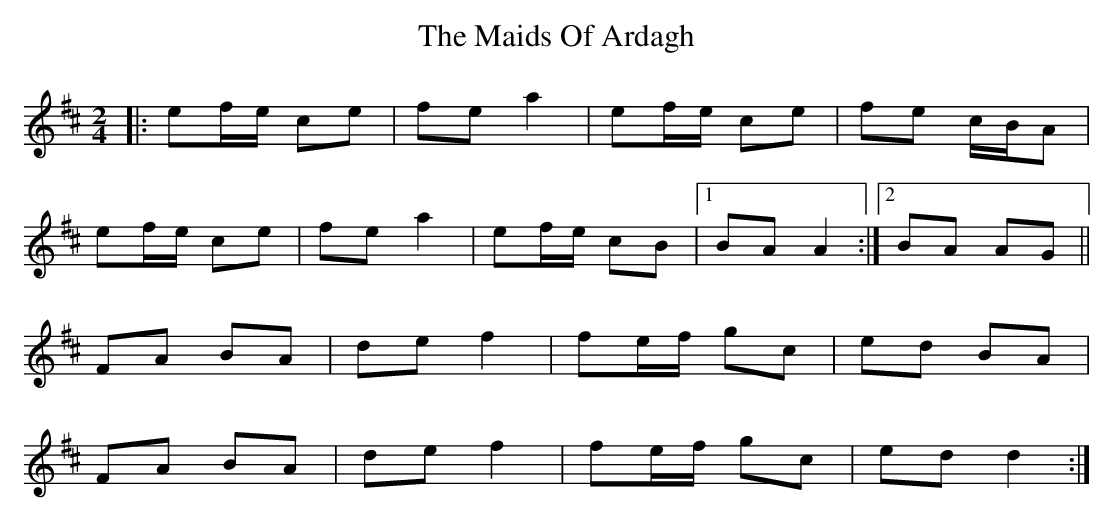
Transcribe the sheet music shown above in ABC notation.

X:1
T: The Maids Of Ardagh
M: 2/4
L: 1/8
K: Amix
|:ef/e/ ce|fe a2|ef/e/ ce|fe c/B/A|
ef/e/ ce|fe a2|ef/e/ cB|1 BA A2:|2 BA AG||
FA BA|de f2|fe/f/ gc|ed BA|
FA BA|de f2|fe/f/ gc|ed d2:|
